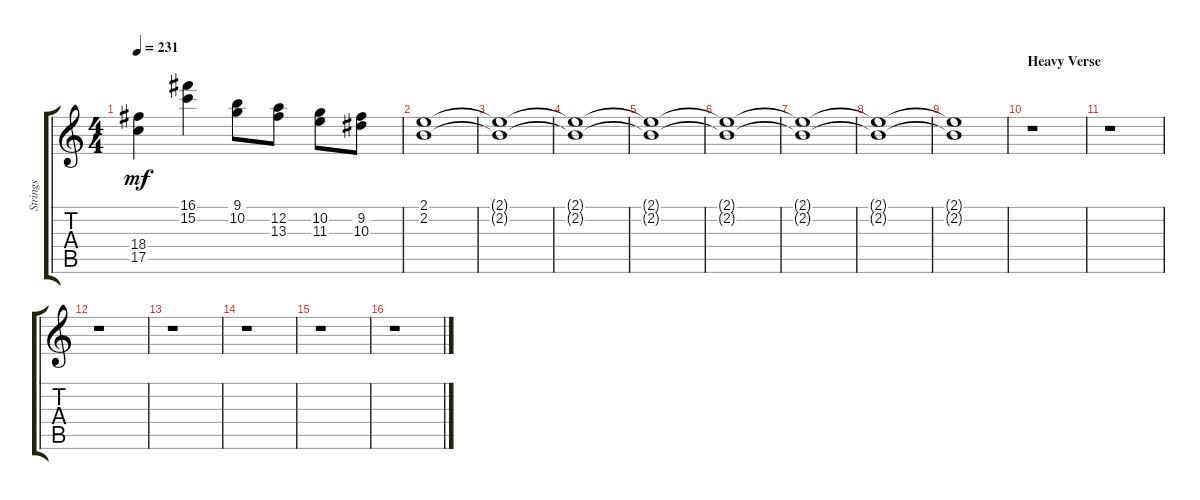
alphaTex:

\track ("Strings" "Strings") {instrument electricguitarclean}
\staff {score tabs}
\tuning (D4 A3 F3 C3 G2 C2) {hide}
\ts (4 4)
\tempo 231
\clef g2
\ks aminor
(18.4 17.5).4{dy mf} (16.1 15.2).4 (9.1 10.2).8 (12.2 13.3).8 (10.2 11.3).8 (9.2 10.3).8 |
(2.1 2.2).1 |
(2.1{t} 2.2{t}).1 |
(2.1{t} 2.2{t}).1 |
(2.1{t} 2.2{t}).1 |
(2.1{t} 2.2{t}).1 |
(2.1{t} 2.2{t}).1 |
(2.1{t} 2.2{t}).1 |
(2.1{t} 2.2{t}).1 |
\section ("" "Heavy Verse")
r.1 |
r.1 |
r.1 |
r.1 |
r.1 |
r.1 |
r.1
